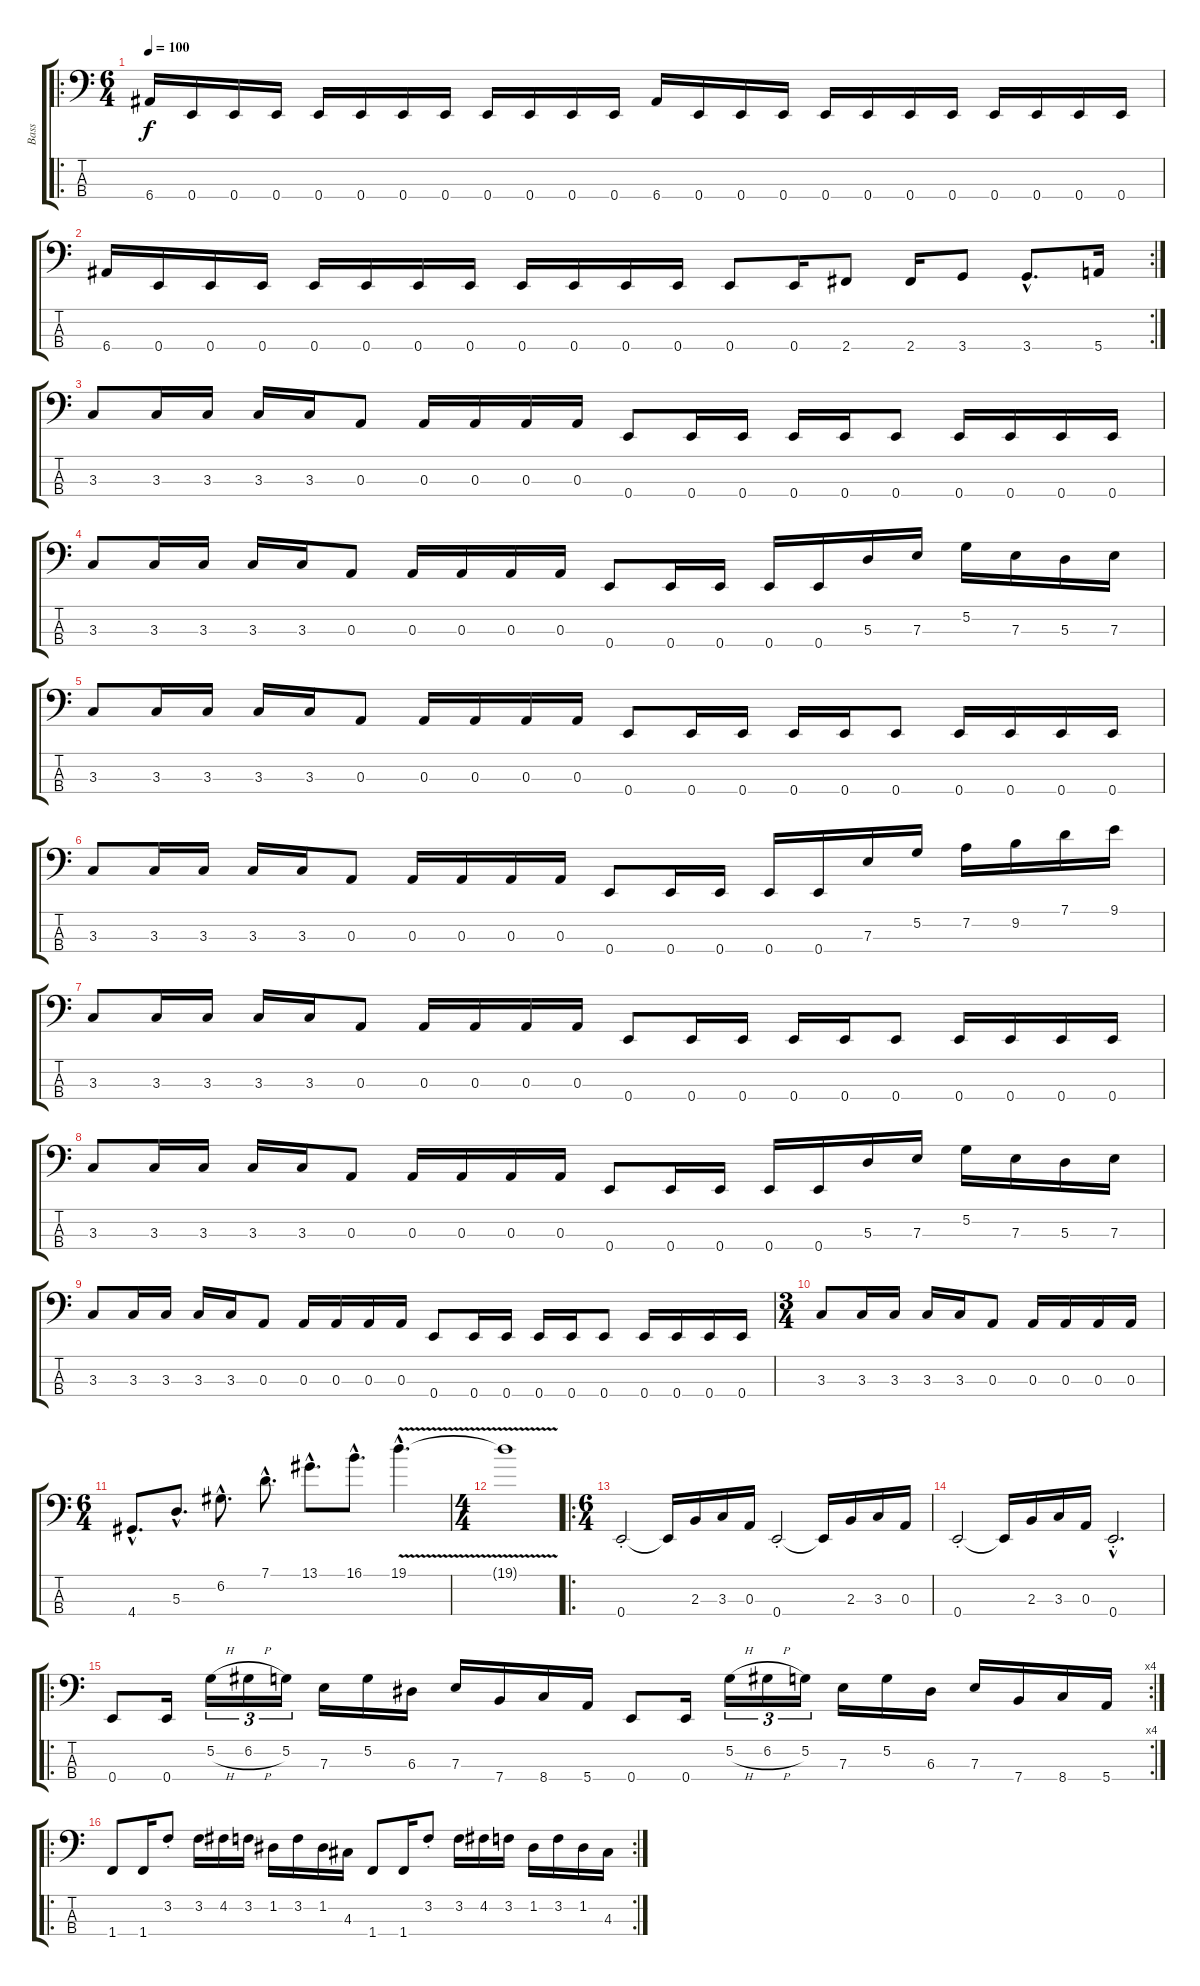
\track ("Bass" "Bass") {instrument electricbassfinger}
\staff {score tabs}
\tuning (G2 D2 A1 E1) {hide}
\ro
\ts (6 4)
\tempo 100
\clef f4
\ks c
6.4.16{dy f} 0.4.16 0.4.16 0.4.16 0.4.16 0.4.16 0.4.16 0.4.16 0.4.16 0.4.16 0.4.16 0.4.16 6.4.16 0.4.16 0.4.16 0.4.16 0.4.16 0.4.16 0.4.16 0.4.16 0.4.16 0.4.16 0.4.16 0.4.16 |
\rc 2
6.4.16 0.4.16 0.4.16 0.4.16 0.4.16 0.4.16 0.4.16 0.4.16 0.4.16 0.4.16 0.4.16 0.4.16 0.4.8 0.4.16 2.4.8 2.4.16 3.4.8 3.4{hac}.8{d} 5.4.16 |
3.3.8 3.3.16 3.3.16 3.3.16 3.3.16 0.3.8 0.3.16 0.3.16 0.3.16 0.3.16 0.4.8 0.4.16 0.4.16 0.4.16 0.4.16 0.4.8 0.4.16 0.4.16 0.4.16 0.4.16 |
3.3.8 3.3.16 3.3.16 3.3.16 3.3.16 0.3.8 0.3.16 0.3.16 0.3.16 0.3.16 0.4.8 0.4.16 0.4.16 0.4.16 0.4.16 5.3.16 7.3.16 5.2.16 7.3.16 5.3.16 7.3.16 |
3.3.8 3.3.16 3.3.16 3.3.16 3.3.16 0.3.8 0.3.16 0.3.16 0.3.16 0.3.16 0.4.8 0.4.16 0.4.16 0.4.16 0.4.16 0.4.8 0.4.16 0.4.16 0.4.16 0.4.16 |
3.3.8 3.3.16 3.3.16 3.3.16 3.3.16 0.3.8 0.3.16 0.3.16 0.3.16 0.3.16 0.4.8 0.4.16 0.4.16 0.4.16 0.4.16 7.3.16 5.2.16 7.2.16 9.2.16 7.1.16 9.1.16 |
3.3.8 3.3.16 3.3.16 3.3.16 3.3.16 0.3.8 0.3.16 0.3.16 0.3.16 0.3.16 0.4.8 0.4.16 0.4.16 0.4.16 0.4.16 0.4.8 0.4.16 0.4.16 0.4.16 0.4.16 |
3.3.8 3.3.16 3.3.16 3.3.16 3.3.16 0.3.8 0.3.16 0.3.16 0.3.16 0.3.16 0.4.8 0.4.16 0.4.16 0.4.16 0.4.16 5.3.16 7.3.16 5.2.16 7.3.16 5.3.16 7.3.16 |
3.3.8 3.3.16 3.3.16 3.3.16 3.3.16 0.3.8 0.3.16 0.3.16 0.3.16 0.3.16 0.4.8 0.4.16 0.4.16 0.4.16 0.4.16 0.4.8 0.4.16 0.4.16 0.4.16 0.4.16 |
\ts (3 4)
3.3.8 3.3.16 3.3.16 3.3.16 3.3.16 0.3.8 0.3.16 0.3.16 0.3.16 0.3.16 |
\ts (6 4)
4.4{hac}.8{d} 5.3{hac}.8{d} 6.2{hac}.8{d} 7.1{hac}.8{d} 13.1{hac}.8{d} 16.1{hac}.8{d} 19.1{v hac}.4{d} |
\ts (4 4)
19.1{t}.1 |
\ro
\ts (6 4)
0.4{st}.2 0.4{t}.16 2.3.16 3.3.16 0.3.16 0.4{st}.2 0.4{t}.16 2.3.16 3.3.16 0.3.16 |
0.4{st}.2 0.4{t}.16 2.3.16 3.3.16 0.3.16 0.4{hac st}.2{d} |
\ro
\rc 4
0.4.8 0.4.16 5.2{h}.16{tu (3 2)} 6.2{h}.16{tu (3 2)} 5.2.16{tu (3 2)} 7.3.16 5.2.16 6.3.16 7.3.16 7.4.16 8.4.16 5.4.16 0.4.8 0.4.16 5.2{h}.16{tu (3 2)} 6.2{h}.16{tu (3 2)} 5.2.16{tu (3 2)} 7.3.16 5.2.16 6.3.16 7.3.16 7.4.16 8.4.16 5.4.16 |
\ro
\rc 2
1.4.8 1.4.16 3.2{st}.8 3.2.16 4.2.16 3.2.16 1.2.16 3.2.16 1.2.16 4.3.16 1.4.8 1.4.16 3.2{st}.8 3.2.16 4.2.16 3.2.16 1.2.16 3.2.16 1.2.16 4.3.16
